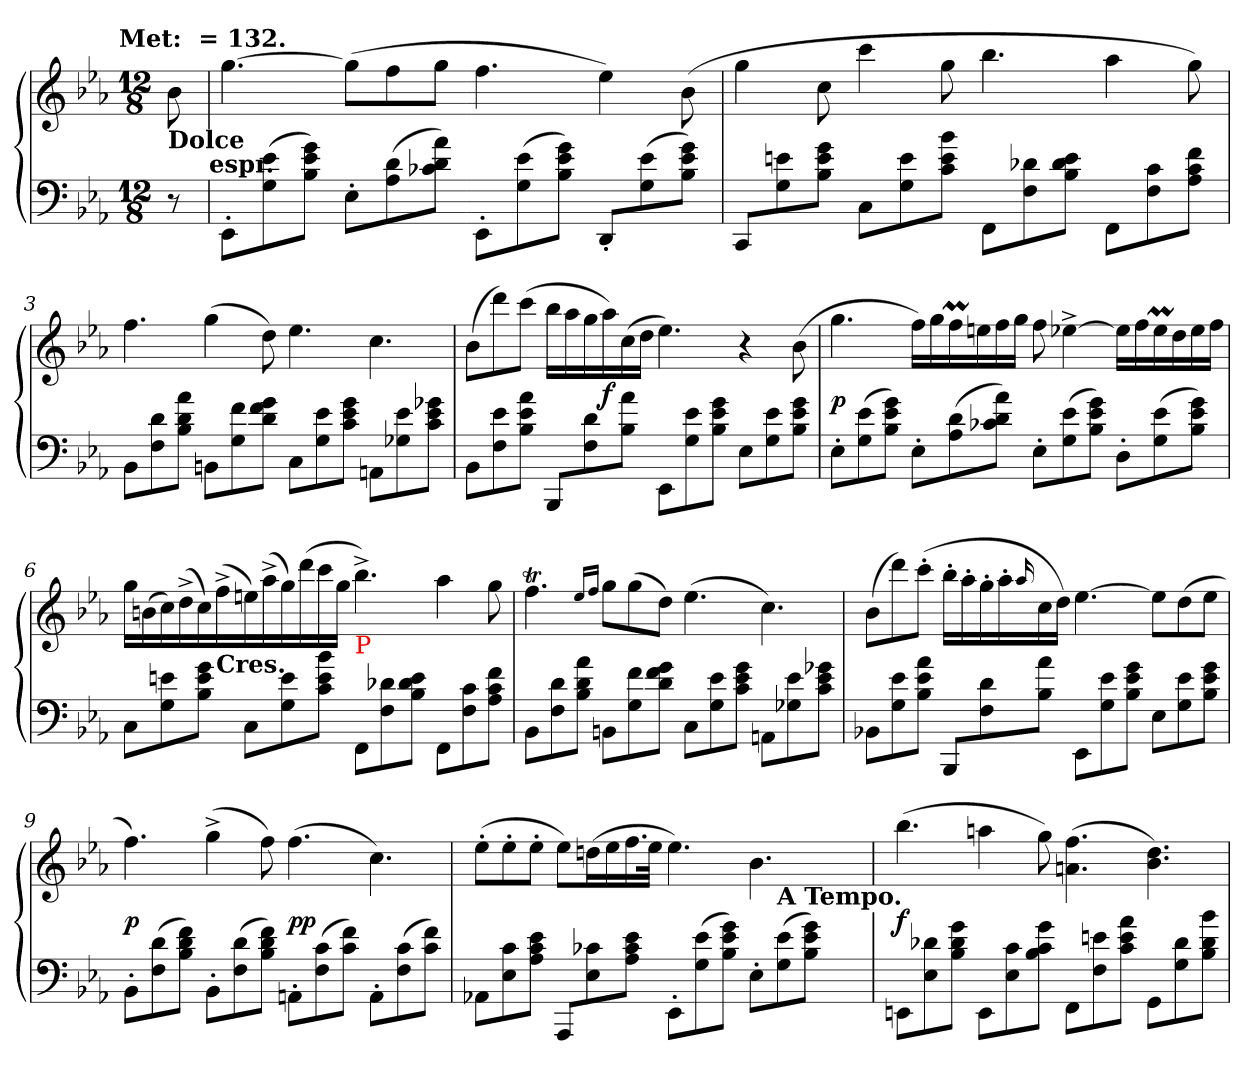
**kern	**kern	**dynam
*part1	*part1	*part1
*staff2	*staff1	*staff1/2
*clefF4	*clefG2	*
*k[b-e-a-]	*k[b-e-a-]	*
!!LO:TX:omd:t=Met&colon; &nbsp;=&nbsp;132.
*M12/8	*M12/8	*
*MM208	*MM208	*
=	=	=
!	!LO:TX:b:B:t=Dolce	!
8r	8b-	.
!	!LO:TX:b:B:t=espr.	!
=1	=1	=1
8EE-'</L	[4.gg	.
(>8e-\ 8G\	.	.
8g\ 8e-\ 8B-\J)	.	.
8E-'>L	(>8ggL]	.
(>8d 8A-	8ff	.
8a- 8d 8c-XJ)	8ggJ	.
8EE-'</L	4.ff	.
(>8e-\ 8G\	.	.
8g\ 8e-\ 8B-\J)	.	.
8DD'</L	4ee-)	.
(>8e-\ 8G\	.	.
8g\ 8e-\ 8B-\J)	(>8b-	.
=2	=2	=2
8CC/L	4gg	.
8en\ 8G\	.	.
8g\ 8e\ 8B-\J	8cc	.
8CL	4ccc	.
8e 8G	.	.
8b- 8e 8cJ	8gg	.
8FF/L	4.bb-	.
8d-X\ 8F\	.	.
8e\ 8d-\ 8B-\J	.	.
8FF/L	4aa-	.
8c\ 8F\	.	.
8f\ 8c\ 8A-\J	8gg)	.
=3	=3	=3
8BB-L	4.ff	.
8d 8F	.	.
8a- 8d 8B-J	.	.
8BBnL	(>4gg	.
8f 8G	.	.
8g 8f 8dJ	8dd)	.
8CL	4.ee-	.
8e- 8G	.	.
8g 8e- 8cJ	.	.
8AAnL	4.cc	.
8e- 8G-X	.	.
8g-X 8e- 8cJ	.	.
=4	=4	=4
8BB-L	(>8b-L	.
8e- 8F	8ddd)	.
8a- 8e- 8B-J	(>8cccJ	.
8BBB-/L	16bb-LL	.
.	16aa-	.
8d\ 8F\	16gg	.
.	16aa-)	f
8a-\ 8B-\J	(>16cc	.
.	16ddJJ	.
8EE-/L	4.ee-)	.
8e-\ 8G\	.	.
8g\ 8e-\ 8B-\J	.	.
8E-L	4r	.
8e- 8G	.	.
8g 8e- 8B-J	(>8b-	.
=5	=5	=5
8E-'>L	4.gg	p
(>8e- 8G	.	.
8g 8e- 8B-J)	.	.
8E-'>L	16ffLL)	.
.	16gg	.
(>8d 8A-	16ffM	.
.	16een	.
8a- 8d 8c-XJ)	16ff	.
.	16ggJJ	.
8E-'>L	8ff	.
(>8e- 8G	[4ee-X^<	.
8g 8e- 8B-J)	.	.
8D'>L	16ee-LL]	.
.	16ff	.
(>8e- 8G	16ee-M	.
.	16dd	.
8g 8e- 8B-J)	16ee-	.
.	16ffJJ	.
=6	=6	=6
8CL	16ggLL	.
.	(>16bn	.
8en 8G	16cc)	.
.	(>16dd^	.
8g 8e 8B-J	16cc)	.
!	!LO:TX:c:B:t=Cres.	!
.	(>16ff^	.
8CL	16een)	.
.	(>16aa-^	.
8e 8G	16gg)	.
.	(>16ddd	.
8b- 8e 8cJ	16ccc	.
.	16ggJJ	.
!	!LO:TX:b:color=red:t=P	!
8FF/L	4.bb-^<)	.
8d-X\ 8F\	.	.
8e\ 8d-\ 8B-\J	.	.
8FF/L	4aa-	.
8c\ 8F\	.	.
8f\ 8c\ 8A-\J	8gg	.
=7	=7	=7
8BB-L	4.ffT	.
8d 8F	.	.
8a- 8d 8B-J	.	.
.	16qqee-TTT/LL	.
.	16qqffJJ	.
8BBnL	8ggL	.
8f 8G	(>8gg	.
8g 8f 8dJ	8ddJ)	.
8CL	(>4.ee-	.
8e- 8G	.	.
8g 8e- 8cJ	.	.
8AAnL	4.cc)	.
8e- 8G-X	.	.
8g-X 8e- 8cJ	.	.
=8	=8	=8
8BB-XL	(>8b-L	.
8e- 8G	8ddd)	.
8a- 8e- 8B-J	(>8ccc'J	.
8BBB-/L	16bb-'LL	.
.	16aa-'	.
8d\ 8F\	16gg'	.
.	16aa-'	.
.	16qqaa-/	.
8a-\ 8B-\J	16cc	.
.	16ddJJ)	.
8EE-/L	[4.ee-	.
8e-\ 8G\	.	.
8g\ 8e-\ 8B-\J	.	.
8E-L	8ee-L]	.
8e- 8G	(>8dd	.
8g 8e- 8B-J	8ee-J	.
=9	=9	=9
8BB-'>L	4.ff)	p
(>8d 8F	.	.
8f 8d 8B-J)	.	.
8BB-'>L	(>4gg^<	.
(>8d 8F	.	.
8f 8d 8B-J)	8ff)	.
8AAn'>L	(>4.ff	pp
(>8c 8F	.	.
8f 8cJ)	.	.
8AA'>L	4.cc)	.
(>8c 8F	.	.
8f 8cJ)	.	.
=10	=10	=10
!	!LO:TX:b:B:t=poco ritard.	!
*	*^	*
8AA-XL	(>8ee-'L	1ryy	.
8c 8E-	8ee-'	.	.
8e- 8c 8A-J	8ee-'J	.	.
8AAA-/L	8ee-L)	.	.
8c-X\ 8E-\	(>16ddnL	.	.
.	16ee-	.	.
8e-\ 8c-\ 8A-\J	16.ff	.	.
.	32ee-JJk	.	.
8EE-'</L	4.ee-)	.	.
(>8e-\ 8G\	.	.	.
8g\ 8e-\ 8B-\J)	.	4ryy	.
8E-'>L	4.b-	.	.
!	!	!LO:TX:b:B:t=A Tempo.	!
(>8e- 8G	.	2ryy	.
8g 8e- 8B-J)	.	.	.
4ryy	4ryy	.	.
*	*v	*v	*
=11	=11	=11
8EEn/L	(>4.bb-	f
8d-X\ 8E-\	.	.
8g\ 8d-\ 8B-\J	.	.
8EE/L	4aan	.
8c\ 8E-\	.	.
8g\ 8c\ 8B-\J	8gg)	.
8FF/L	(>4.ff 4.an	.
8e\ 8F\	.	.
8a-\ 8e\ 8c\J	.	.
8GG/L	4.dd 4.b-)	.
8d-\ 8G\	.	.
8b-\ 8d-\ 8B-\J	.	.
=	=	=
*-	*-	*-
